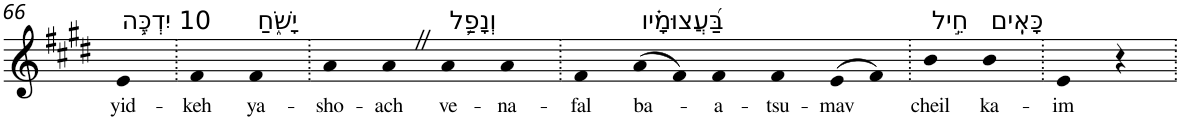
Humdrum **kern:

**kern	**text
*part1	*part1
*staff1	*staff1
*I"Piano	*
*I'Pno	*
!!LO:PB:g=z
*clefG2	*
*k[f#c#g#d#]	*
*E:	*
=66	=66
!LO:TX:a:t=10 יִדְכֶּ֥ה	!
!	!LO:LY:b
4e	yid-
=67.	=67.
!	!LO:LY:b
4f#	-keh
!LO:TX:a:t=יָשֹׁ֑חַ	!
!	!LO:LY:b
4f#	ya-
=68.	=68.
!	!LO:LY:b
4a	-sho-
!	!LO:LY:b
4aZ	-ach
!LO:TX:a:t=וְנָפַ֥ל	!
!	!LO:LY:b
4a	ve-
!	!LO:LY:b
4a	-na-
=69.	=69.
!	!LO:LY:b
4f#	-fal
!LO:TX:a:t=בַּ֝עֲצוּמָ֗יו	!
!	!LO:LY:b
(>8a	ba-
8f#)	.
!	!LO:LY:b
4f#	-a-
!	!LO:LY:b
4f#	-tsu-
!	!LO:LY:b
(>8e	-mav
8f#)	.
=70.	=70.
!LO:TX:a:t=חֵ֣יל	!
!	!LO:LY:b
4b	cheil
!LO:TX:a:t=כָּאִֽים	!
!	!LO:LY:b
4b	ka-
=71.	=71.
!	!LO:LY:b
4e	-im
4r	.
=.	=.
*-	*-
